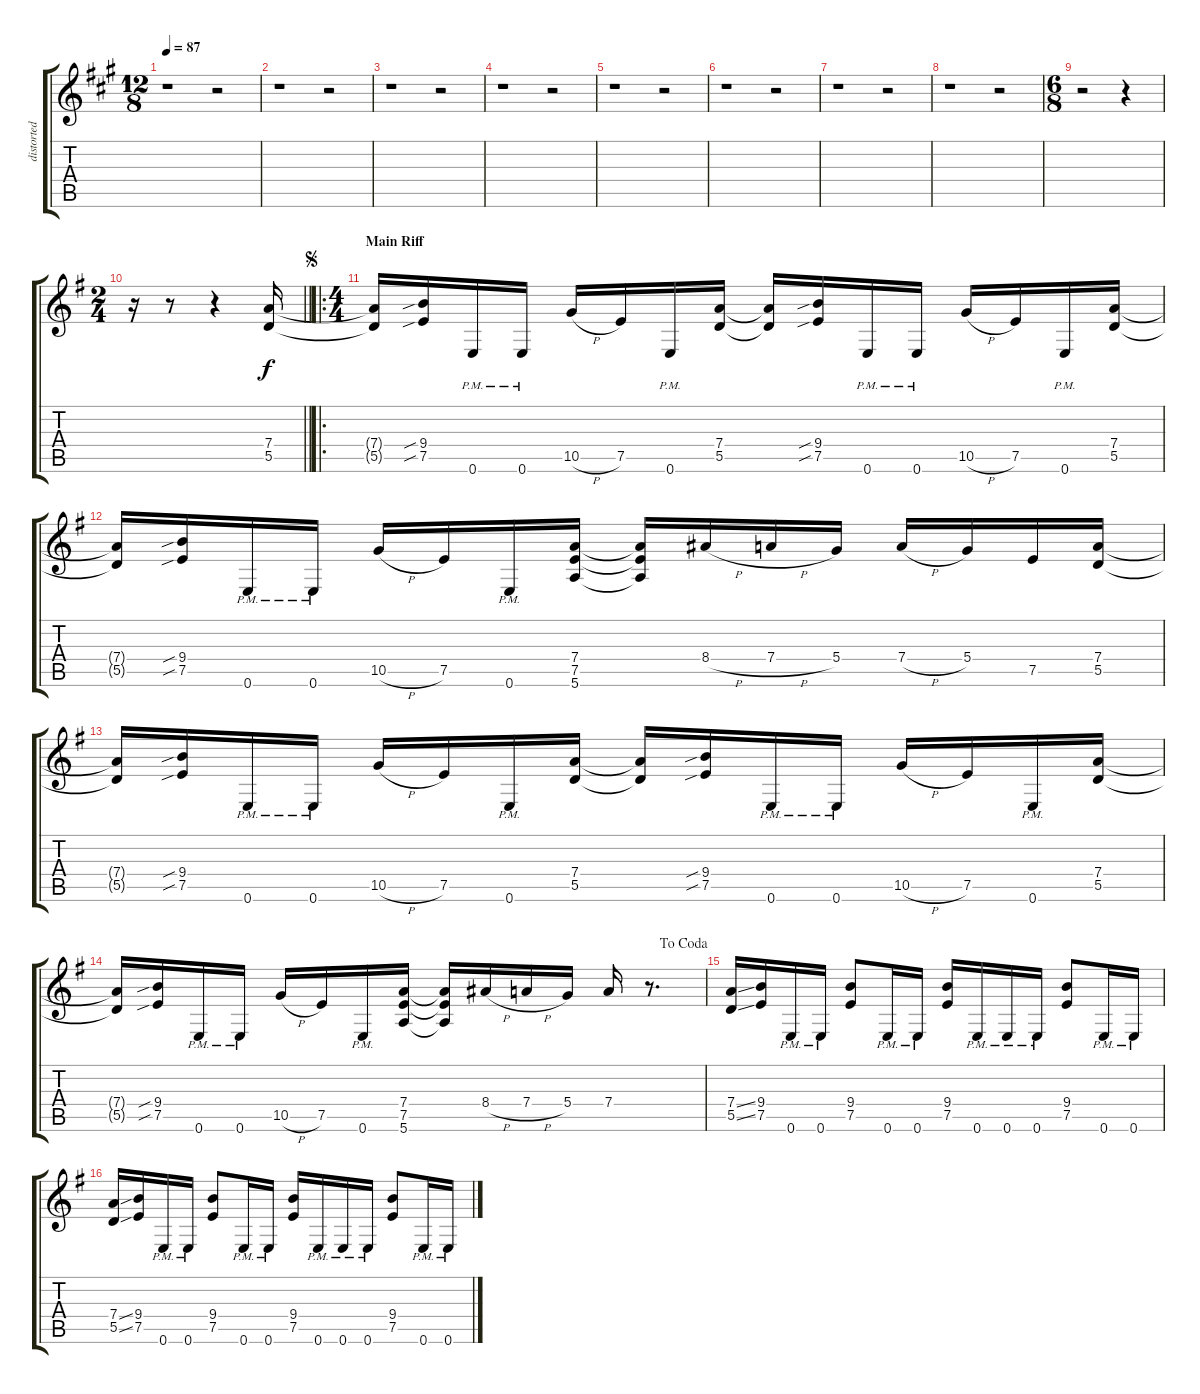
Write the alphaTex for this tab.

\track ("distorted tone" "distorted ") {instrument distortionguitar}
\staff {score tabs}
\tuning (E4 B3 G3 D3 A2 E2) {hide}
\ts (12 8)
\tempo 87
\clef g2
\ks a
r.1{dy f instrument distortionguitar} r.2 |
r.1 r.2 |
r.1 r.2 |
r.1 r.2 |
r.1 r.2 |
r.1 r.2 |
r.1 r.2 |
r.1 r.2 |
\ts (6 8)
r.2 r.4 |
\ts (2 4)
\barLineRight lightlight
\ks g
r.16 r.8 r.4 (7.4 5.5).16 |
\ro
\ts (4 4)
\section ("" "Main Riff")
\jump segno
(7.4{t} 5.5{t}).16 (9.4{sib} 7.5{sib}).16 0.6{pm}.16 0.6{pm}.16 10.5{h}.16 7.5.16 0.6{pm}.16 (7.4 5.5).16 (7.4{t} 5.5{t}).16 (9.4{sib} 7.5{sib}).16 0.6{pm}.16 0.6{pm}.16 10.5{h}.16 7.5.16 0.6{pm}.16 (7.4 5.5).16 |
(7.4{t} 5.5{t}).16 (9.4{sib} 7.5{sib}).16 0.6{pm}.16 0.6{pm}.16 10.5{h}.16 7.5.16 0.6{pm}.16 (7.4 7.5 5.6).16 (7.4{t} 7.5{t} 5.6{t}).16 8.4{h}.16 7.4{h}.16 5.4.16 7.4{h}.16 5.4.16 7.5.16 (7.4 5.5).16 |
(7.4{t} 5.5{t}).16 (9.4{sib} 7.5{sib}).16 0.6{pm}.16 0.6{pm}.16 10.5{h}.16 7.5.16 0.6{pm}.16 (7.4 5.5).16 (7.4{t} 5.5{t}).16 (9.4{sib} 7.5{sib}).16 0.6{pm}.16 0.6{pm}.16 10.5{h}.16 7.5.16 0.6{pm}.16 (7.4 5.5).16 |
\jump dacoda
(7.4{t} 5.5{t}).16 (9.4{sib} 7.5{sib}).16 0.6{pm}.16 0.6{pm}.16 10.5{h}.16 7.5.16 0.6{pm}.16 (7.4 7.5 5.6).16 (7.4{t} 7.5{t} 5.6{t}).16 8.4{h}.16 7.4{h}.16 5.4.16 7.4.16 r.8{d} |
(7.4{ss} 5.5{ss}).16 (9.4 7.5).16 0.6{pm}.16 0.6{pm}.16 (9.4 7.5).8 0.6{pm}.16 0.6{pm}.16 (9.4 7.5).16 0.6{pm}.16 0.6{pm}.16 0.6{pm}.16 (9.4 7.5).8 0.6{pm}.16 0.6{pm}.16 |
(7.4{ss} 5.5{ss}).16 (9.4 7.5).16 0.6{pm}.16 0.6{pm}.16 (9.4 7.5).8 0.6{pm}.16 0.6{pm}.16 (9.4 7.5).16 0.6{pm}.16 0.6{pm}.16 0.6{pm}.16 (9.4 7.5).8 0.6{pm}.16 0.6{pm}.16
